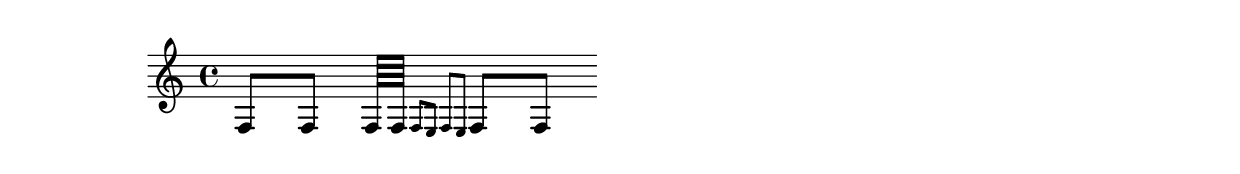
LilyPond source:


\version "2.7.39"
\header{

  texidoc=" Beams on ledgered notes should always reach the middle staff
line.  The second beam counting from the note head side, should never
be lower than the second staff line.  This does not hold for grace
note beams.  Override with @code{no-stem-extend}.  "

}

\layout {
  ragged-right = ##t
}  


\context Voice \relative c {
  f8[ f]   f64[ f] 
  \grace { 
    f8[ e8] 
    \override Stem  #'no-stem-extend = ##f
    f8[ e8] 
    \revert Stem #'no-stem-extend
  }
  f8[ f]
  
}
